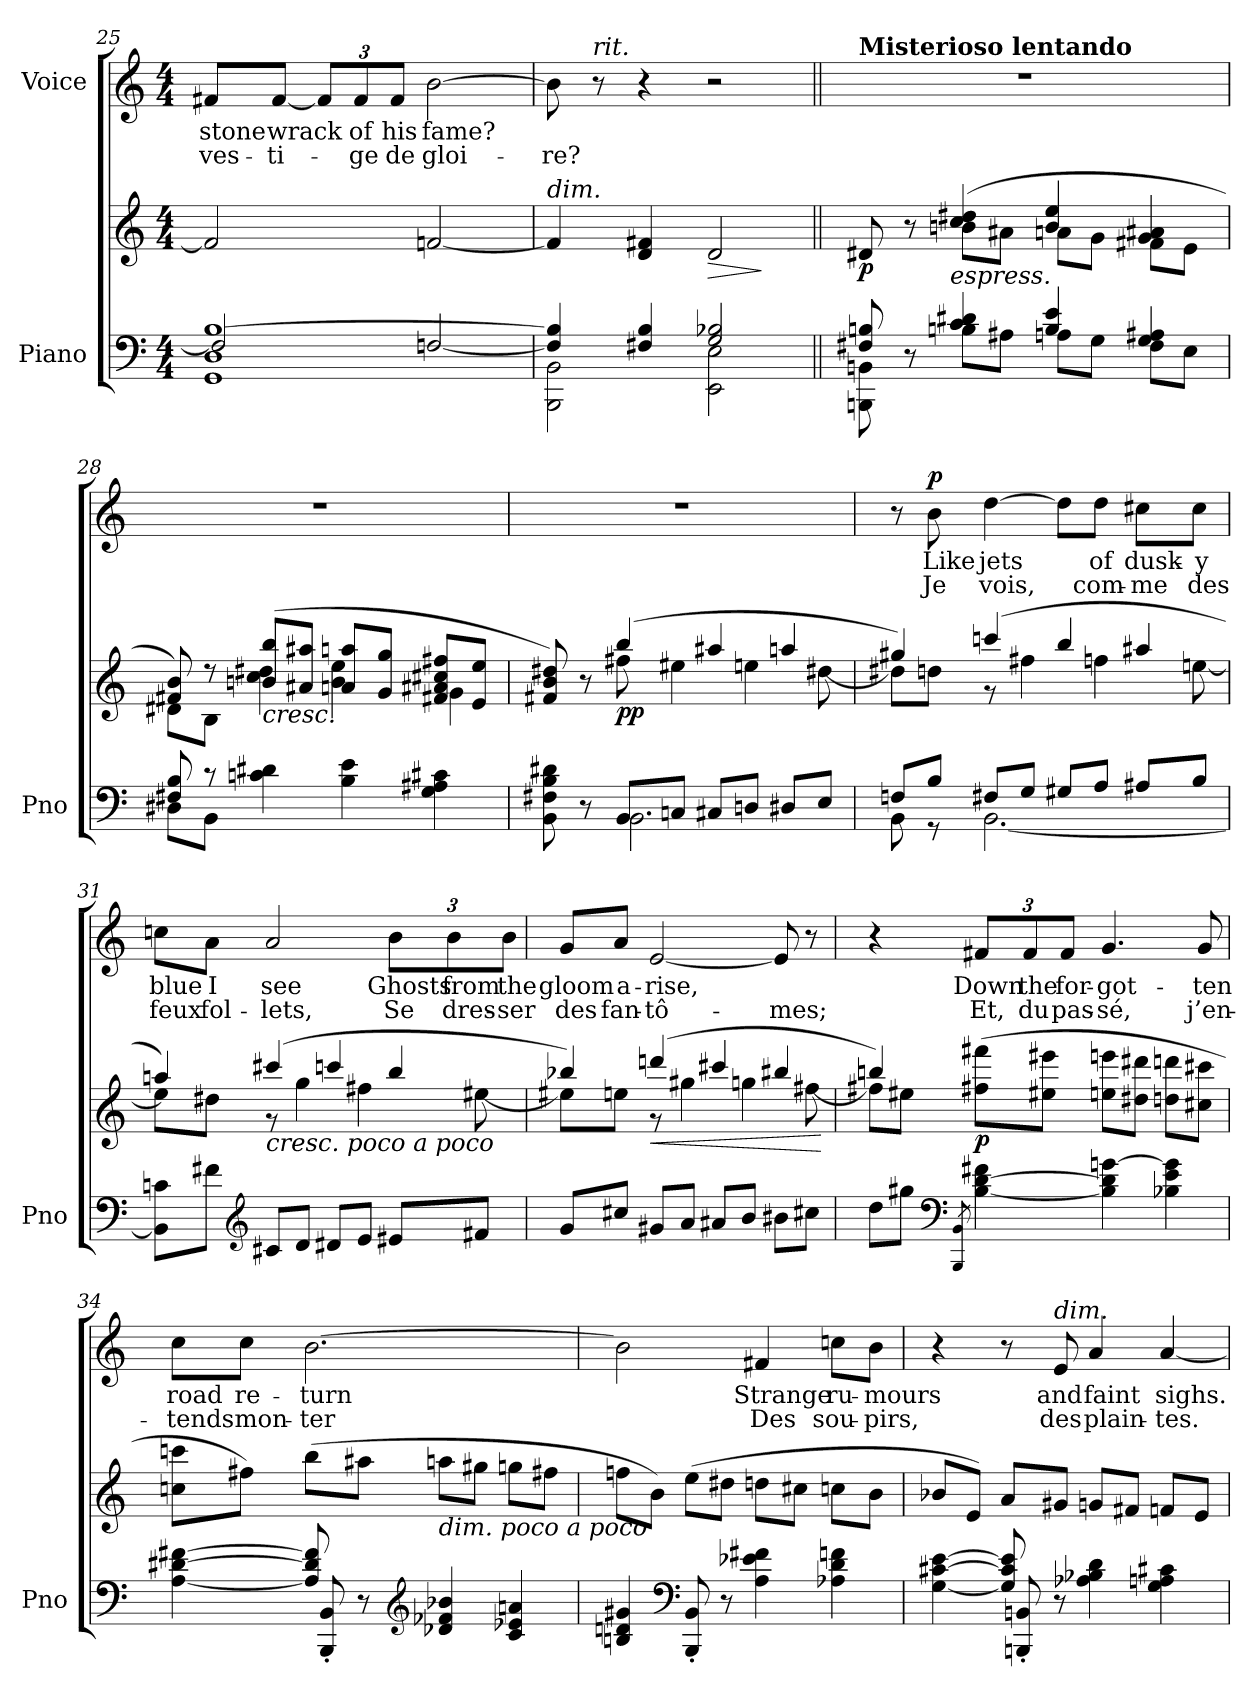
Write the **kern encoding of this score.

**kern	**kern	**dynam	**kern	**text	**text	**dynam
*part2	*part2	*part2	*part1	*part1	*part1	*part1
*staff3	*staff2	*staff2/3	*staff1	*staff1	*staff1	*staff1
*I"Piano	*	*	*I"Voice	*	*	*
*I'Pno	*	*	*	*	*	*
*clefF4	*clefG2	*	*clefG2	*	*	*
*k[]	*k[]	*	*k[]	*	*	*
*M4/4	*M4/4	*	*M4/4	*	*	*
=25	=25	=25	=25	=25	=25	=25
*^	*	*	*	*	*	*
*	*^	*	*	*	*	*	*
[1B	2F#/]	1GG 1D	2f#/]	.	8f#X/L	stone	ves-	.
.	.	.	.	.	[8f#/J	wrack	-ti-	.
.	.	.	.	.	12f#/L]	.	.	.
.	.	.	.	.	12f#/	of	-ge	.
.	.	.	.	.	12f#/J	his	de	.
.	[2Fn/	.	[2fn/	.	[2b\	fame?	gloi-	.
*	*v	*v	*	*	*	*	*	*
=26	=26	=26	=26	=26	=26	=26	=26
!	!	!LO:TX:i:t=dim.	!	!	!	!	!
4F/] 4B/]	2BBB\ 2BB\	4f/]	.	8b\]	.	re?	.
!	!	!	!	!LO:TX:i:t=rit.	!	!	!
.	.	.	.	8r	.	.	.
4F#X/ 4B/	.	4d/ 4f#X/	.	4r	.	.	.
!	!	!	!LO:HP:b	!	!	!	!
2G/ 2B-X/	2EE\ 2E\	2d/	>	2r	.	.	.
*v	*v	*	*	*	*	*	*
.	.	]	.	.	.	.
=27||	=27||	=27||	=27||	=27||	=27||	=27||
*^	*^	*	*	*	*	*
*	*^	*	*	*	*	*	*	*
!	!	!	!	!	!	!LO:TX:a:B:t=Misterioso lentando	!	!	!
!	!	!	!LO:TX:a:color=#FFFFFF:t=.	!	!	!	!	!	!
!	!	!	!	!	!LO:DY:b	!	!	!	!
8F#X/ 8Bn/	8ryy	8BBBn\ 8BBn\	8d#X	4ryy	p	1r	.	.	.
2..ryy	8r	8ryy	8r	.	.	.	.	.	.
!	!LO:TX:i:t=espress.	!	!	!	!	!	!	!	!
.	4c/ 4d#X/	8Bn\L	(4cc/ 4dd#X/	8bn\L	.	.	.	.	.
.	.	8A#X\J	.	8a#X\J	.	.	.	.	.
.	4B/ 4e/	8An\L	4b/ 4ee/	8an\L	.	.	.	.	.
.	.	8G\J	.	8g\J	.	.	.	.	.
.	4G/ 4A#X/	8F#\L	4g/ 4a#X/	8f#X\L	.	.	.	.	.
.	.	8E\J	.	8e\J	.	.	.	.	.
*	*v	*v	*	*	*	*	*	*	*
=28	=28	=28	=28	=28	=28	=28	=28	=28
8F#X/ 8B/	8D#X\L	8f#X/ 8b/)	8d#X\L	.	1r	.	.	.
8r	8BB\J	8r	8B\J	.	.	.	.	.
!	!	!LO:TX:b:i:t=cresc.	!	!	!	!	!	!
4cn\ 4d#X\	2.ryy	(8bn/ 8bb/L	4cc\ 4dd#X\	.	.	.	.	.
.	.	8a#X/ 8aa#X/J	.	.	.	.	.	.
4B\ 4e\	.	8an/ 8aan/L	4b\ 4ee\	.	.	.	.	.
.	.	8g/ 8gg/J	.	.	.	.	.	.
4G\ 4A#X\ 4c#X\	.	8f#X/ 8a#X/ 8cc#X/ 8ff#X/L	4g\	.	.	.	.	.
.	.	8e/ 8ee/J	.	.	.	.	.	.
=29	=29	=29	=29	=29	=29	=29	=29	=29
8BB\ 8F#X\ 8B\ 8d#X\	4ryy	8f#X/ 8b/ 8dd#X/)	4ryy	.	1r	.	.	.
8r	.	8r	.	.	.	.	.	.
!	!	!	!	!LO:DY:b	!	!	!	!
8BB/L	2.BB\	(4bb/	8ff#X\	pp	.	.	.	.
8Cn/J	.	.	4ee#X\	.	.	.	.	.
8C#X/L	.	4aa#X/	.	.	.	.	.	.
8Dn/J	.	.	4een\	.	.	.	.	.
8D#X/L	.	4aan/	.	.	.	.	.	.
8E/J	.	.	[8dd#X\	.	.	.	.	.
=30	=30	=30	=30	=30	=30	=30	=30	=30
8Fn/L	8BB\	4gg#X/)	8dd#X\L]	.	8r	.	.	.
!	!	!	!	!	!	!	!	!LO:DY:a
8B/J	8r	.	8ddn\J	.	8b\	Like	Je	p
8F#X/L	[2.BB\	(4cccn/	8r	.	[4dd\	jets	vois,	.
8G/J	.	.	4ff#X\	.	.	.	.	.
8G#X/L	.	4bb/	.	.	8dd\L]	.	.	.
8A/J	.	.	4ffn\	.	8dd\J	of	com-	.
8A#X/L	.	4aa#X/	.	.	8cc#X\L	dusk-	-me	.
8B/J	.	.	[8een\	.	8cc#\J	-y	des	.
*v	*v	*	*	*	*	*	*	*
=31	=31	=31	=31	=31	=31	=31	=31
8BB\] 8cn\L	4aan/)	8ee\L]	.	8ccn\L	blue	feux	.
8f#X\J	.	8dd#X\J	.	8a\J	I	fol-	.
*clefG2	*	*	*	*	*	*	*
!	!LO:TX:b:i:t=cresc.       poco       a       poco	!	!	!	!	!	!
8c#X/L	(4ccc#X/	8r	.	2a/	see	-lets,	.
8d/J	.	4gg\	.	.	.	.	.
8d#X/L	4cccn/	.	.	.	.	.	.
8e/J	.	4ff#X\	.	.	.	.	.
8e#X/L	4bb/	.	.	12b\L	Ghosts	Se	.
.	.	.	.	12b\	from	dres-	.
8f#X/J	.	[8ee#X\	.	.	.	.	.
.	.	.	.	12b\J	the	-ser	.
=32	=32	=32	=32	=32	=32	=32	=32
8g/L	4bb-X/)	8ee#X\L]	.	8g/L	gloom	des	.
8cc#X/J	.	8een\J	.	8a/J	a-	fan-	.
!	!	!	!LO:HP:b	!	!	!	!
8g#X/L	(4dddn/	8r	<	[2e/	-rise,	-tô-	.
8a/J	.	4gg#X\	.	.	.	.	.
8a#X/L	4ccc#X/	.	.	.	.	.	.
8b/J	.	4ggn\	.	.	.	.	.
8b#X\L	4bb#X/	.	.	8e/]	.	-mes;	.
8cc#X\J	.	[8ff#X\	.	8r	.	.	.
*	*v	*v	*	*	*	*	*
.	.	[	.	.	.	.
=33	=33	=33	=33	=33	=33	=33
*	*^	*	*	*	*	*
8dd\L	4bbn/)	8ff#X\L]	.	4r	.	.	.
8gg#X\J	.	8ee#X\J	.	.	.	.	.
*clefF4	*	*	*	*	*	*	*
8qBBB/ 8qBB/	.	.	.	.	.	.	.
!	!	!	!LO:DY:b	!	!	!	!LO:DY:a
!	!	!	!	!	!	!	!LO:DY:n=1:a
[4B\ [4d\ 4f#X\	(8ff#X\ 8fff#X\L	2.ryy	p	12f#X/L	Down	Et,	other-dynamics p
.	.	.	.	12f#/	the	du	.
.	8ee#X\ 8eee#X\J	.	.	.	.	.	.
.	.	.	.	12f#/J	for-	pas-	.
4B\] 4d\] [4gn\	8een\ 8eeen\L	.	.	4.g/	-got-	-sé,	.
.	8dd#X\ 8ddd#X\J	.	.	.	.	.	.
4B-X\ 4e\ 4g\]	8ddn\ 8dddn\L	.	.	.	.	.	.
.	8cc#X\ 8ccc#X\J	.	.	8g/	-ten	j’en-	.
*	*v	*v	*	*	*	*	*
=34	=34	=34	=34	=34	=34	=34
*^	*	*	*	*	*	*
[4A\ [>4d#X\ [>4f#X\	4ryy	8ccn\ 8cccn\L	.	8cc\L	road	-tends	.
.	.	8ff#X\J)	.	8cc\J	re-	mon-	.
8A] 8d#] 8f#]	8BBB/'< 8BB/'<	(8bb\L	.	[2.b\	-turn	-ter	.
8r	2ryy	8aa#X\J	.	.	.	.	.
*clefG2	*	*	*	*	*	*	*
!	!	!LO:TX:b:i:t=dim. poco a poco	!	!	!	!	!
4d-X/ 4f-X/ 4b-X/	.	8aan\L	.	.	.	.	.
.	.	8gg#X\J	.	.	.	.	.
4c/ 4e-X/ 4an/	.	8ggn\L	.	.	.	.	.
.	8ryy	8ff#X\J	.	.	.	.	.
*v	*v	*	*	*	*	*	*
=35	=35	=35	=35	=35	=35	=35
4Bn/ 4dn/ 4g#X/	8ffn\L	.	2b\]	.	.	.
.	8b\J)	.	.	.	.	.
*clefF4	*	*	*	*	*	*
8BBB/' 8BB/'	(8ee\L	.	.	.	.	.
8r	8dd#X\J	.	.	.	.	.
4A\ 4e-X\ 4f#X\	8ddn\L	.	4f#X/	Strange	Des	.
.	8cc#X\J	.	.	.	.	.
4A-X\ 4d\ 4fn\	8ccn\L	.	8ccn\L	ru-	sou-	.
.	8b\J	.	8b\J	-mours	-pirs,	.
=36	=36	=36	=36	=36	=36	=36
*^	*	*	*	*	*	*
[4G\ [>4c#X\ [>4e\	4ryy	8b-X/L	.	4r	.	.	.
.	.	8e/J)	.	.	.	.	.
8G] 8c#] 8e]	8BBBn/'< 8BBn/'<	8a/L	.	8r	.	.	.
!	!	!	!	!LO:TX:a:i:t=dim.	!	!	!
8r	2ryy	8g#X/J	.	8e/	and	des	.
4A-X\ 4B-X\ 4d\	.	8gn/L	.	4a/	faint	plain-	.
.	.	8f#X/J	.	.	.	.	.
4G\ 4An\ 4c#X\	.	8fn/L	.	[4a/	sighs.	-tes.	.
.	8ryy	8e/J	.	.	.	.	.
*v	*v	*	*	*	*	*	*
=	=	=	=	=	=	=
*-	*-	*-	*-	*-	*-	*-
